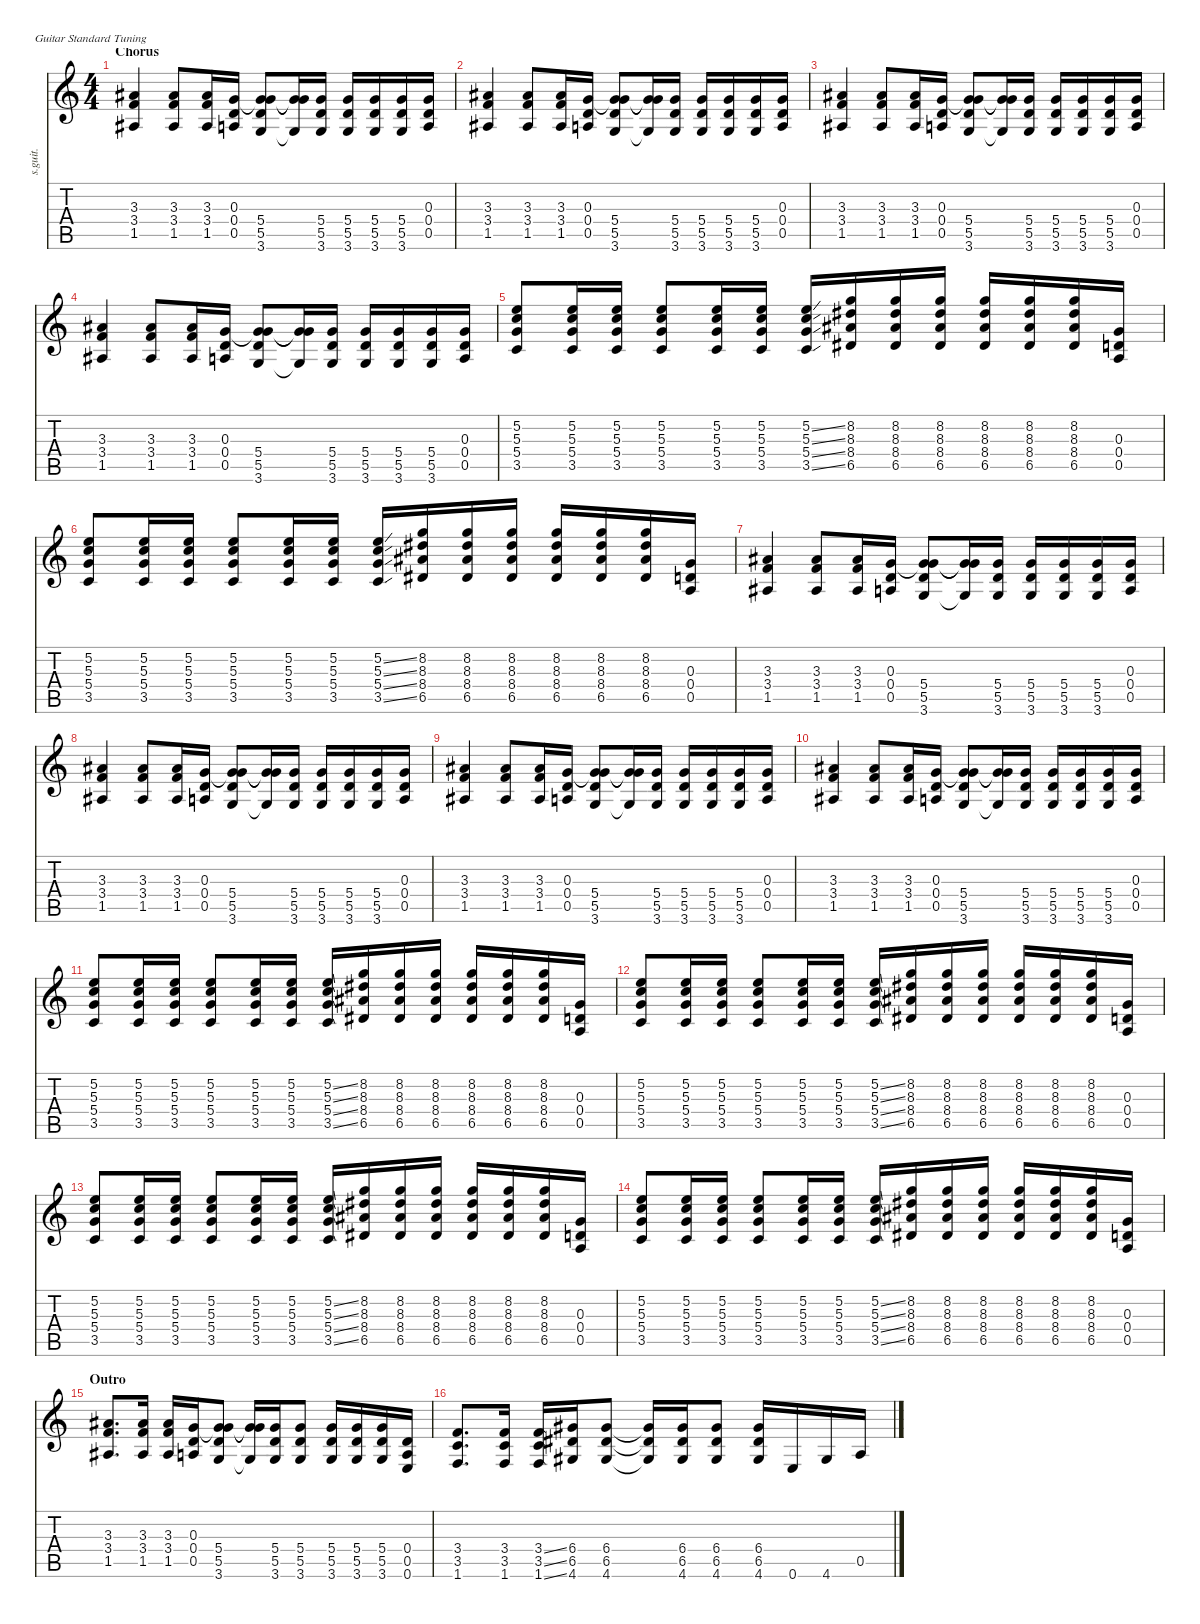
\defaultSystemsLayout 4
\hideDynamics
\bracketExtendMode nobrackets
\track ("Kurt Cobain | Distortion" "s.guit.") {instrument distortionguitar}
\staff {score tabs}
\tuning (E4 B3 G3 D3 A2 E2)
\ts (4 4)
\section ("" "Chorus")
\tempo (79 hide)
\clef g2
\ks c
(3.3{acc #} 3.4 1.5{acc #}).4{lyrics (0 "") lyrics (1 "") lyrics (2 "") lyrics (3 "") lyrics (4 "") dy f} (3.3{acc #} 3.4 1.5{acc #}).8{lyrics (0 "") lyrics (1 "") lyrics (2 "") lyrics (3 "") lyrics (4 "")} (3.3{acc #} 3.4 1.5{acc #}).16{lyrics (0 "") lyrics (1 "") lyrics (2 "") lyrics (3 "") lyrics (4 "")} (0.3 0.4 0.5).16{lyrics (0 "") lyrics (1 "") lyrics (2 "") lyrics (3 "") lyrics (4 "")} (5.4 5.5 3.6 0.3{t}).8{lyrics (0 "") lyrics (1 "") lyrics (2 "") lyrics (3 "") lyrics (4 "")} (0.3{t} 5.4{t} 3.6{t}).16{lyrics (0 "") lyrics (1 "") lyrics (2 "") lyrics (3 "") lyrics (4 "")} (5.4 5.5 3.6).16{lyrics (0 "") lyrics (1 "") lyrics (2 "") lyrics (3 "") lyrics (4 "")} (5.4 5.5 3.6).16{lyrics (0 "") lyrics (1 "") lyrics (2 "") lyrics (3 "") lyrics (4 "")} (5.4 5.5 3.6).16{lyrics (0 "") lyrics (1 "") lyrics (2 "") lyrics (3 "") lyrics (4 "")} (5.4 5.5 3.6).16{lyrics (0 "") lyrics (1 "") lyrics (2 "") lyrics (3 "") lyrics (4 "")} (0.3 0.4 0.5).16{lyrics (0 "") lyrics (1 "") lyrics (2 "") lyrics (3 "") lyrics (4 "")} |
(3.3{acc #} 3.4 1.5{acc #}).4{lyrics (0 "") lyrics (1 "") lyrics (2 "") lyrics (3 "") lyrics (4 "")} (3.3{acc #} 3.4 1.5{acc #}).8{lyrics (0 "") lyrics (1 "") lyrics (2 "") lyrics (3 "") lyrics (4 "")} (3.3{acc #} 3.4 1.5{acc #}).16{lyrics (0 "") lyrics (1 "") lyrics (2 "") lyrics (3 "") lyrics (4 "")} (0.3 0.4 0.5).16{lyrics (0 "") lyrics (1 "") lyrics (2 "") lyrics (3 "") lyrics (4 "")} (5.4 5.5 3.6 0.3{t}).8{lyrics (0 "") lyrics (1 "") lyrics (2 "") lyrics (3 "") lyrics (4 "")} (0.3{t} 5.4{t} 3.6{t}).16{lyrics (0 "") lyrics (1 "") lyrics (2 "") lyrics (3 "") lyrics (4 "")} (5.4 5.5 3.6).16{lyrics (0 "") lyrics (1 "") lyrics (2 "") lyrics (3 "") lyrics (4 "")} (5.4 5.5 3.6).16{lyrics (0 "") lyrics (1 "") lyrics (2 "") lyrics (3 "") lyrics (4 "")} (5.4 5.5 3.6).16{lyrics (0 "") lyrics (1 "") lyrics (2 "") lyrics (3 "") lyrics (4 "")} (5.4 5.5 3.6).16{lyrics (0 "") lyrics (1 "") lyrics (2 "") lyrics (3 "") lyrics (4 "")} (0.3 0.4 0.5).16{lyrics (0 "") lyrics (1 "") lyrics (2 "") lyrics (3 "") lyrics (4 "")} |
(3.3{acc #} 3.4 1.5{acc #}).4{lyrics (0 "") lyrics (1 "") lyrics (2 "") lyrics (3 "") lyrics (4 "")} (3.3{acc #} 3.4 1.5{acc #}).8{lyrics (0 "") lyrics (1 "") lyrics (2 "") lyrics (3 "") lyrics (4 "")} (3.3{acc #} 3.4 1.5{acc #}).16{lyrics (0 "") lyrics (1 "") lyrics (2 "") lyrics (3 "") lyrics (4 "")} (0.3 0.4 0.5).16{lyrics (0 "") lyrics (1 "") lyrics (2 "") lyrics (3 "") lyrics (4 "")} (5.4 5.5 3.6 0.3{t}).8{lyrics (0 "") lyrics (1 "") lyrics (2 "") lyrics (3 "") lyrics (4 "")} (0.3{t} 5.4{t} 3.6{t}).16{lyrics (0 "") lyrics (1 "") lyrics (2 "") lyrics (3 "") lyrics (4 "")} (5.4 5.5 3.6).16{lyrics (0 "") lyrics (1 "") lyrics (2 "") lyrics (3 "") lyrics (4 "")} (5.4 5.5 3.6).16{lyrics (0 "") lyrics (1 "") lyrics (2 "") lyrics (3 "") lyrics (4 "")} (5.4 5.5 3.6).16{lyrics (0 "") lyrics (1 "") lyrics (2 "") lyrics (3 "") lyrics (4 "")} (5.4 5.5 3.6).16{lyrics (0 "") lyrics (1 "") lyrics (2 "") lyrics (3 "") lyrics (4 "")} (0.3 0.4 0.5).16{lyrics (0 "") lyrics (1 "") lyrics (2 "") lyrics (3 "") lyrics (4 "")} |
(3.3{acc #} 3.4 1.5{acc #}).4{lyrics (0 "") lyrics (1 "") lyrics (2 "") lyrics (3 "") lyrics (4 "")} (3.3{acc #} 3.4 1.5{acc #}).8{lyrics (0 "") lyrics (1 "") lyrics (2 "") lyrics (3 "") lyrics (4 "")} (3.3{acc #} 3.4 1.5{acc #}).16{lyrics (0 "") lyrics (1 "") lyrics (2 "") lyrics (3 "") lyrics (4 "")} (0.3 0.4 0.5).16{lyrics (0 "") lyrics (1 "") lyrics (2 "") lyrics (3 "") lyrics (4 "")} (5.4 5.5 3.6 0.3{t}).8{lyrics (0 "") lyrics (1 "") lyrics (2 "") lyrics (3 "") lyrics (4 "")} (0.3{t} 5.4{t} 3.6{t}).16{lyrics (0 "") lyrics (1 "") lyrics (2 "") lyrics (3 "") lyrics (4 "")} (5.4 5.5 3.6).16{lyrics (0 "") lyrics (1 "") lyrics (2 "") lyrics (3 "") lyrics (4 "")} (5.4 5.5 3.6).16{lyrics (0 "") lyrics (1 "") lyrics (2 "") lyrics (3 "") lyrics (4 "")} (5.4 5.5 3.6).16{lyrics (0 "") lyrics (1 "") lyrics (2 "") lyrics (3 "") lyrics (4 "")} (5.4 5.5 3.6).16{lyrics (0 "") lyrics (1 "") lyrics (2 "") lyrics (3 "") lyrics (4 "")} (0.3 0.4 0.5).16{lyrics (0 "") lyrics (1 "") lyrics (2 "") lyrics (3 "") lyrics (4 "")} |
(5.2 5.3 5.4 3.5).8{lyrics (0 "") lyrics (1 "") lyrics (2 "") lyrics (3 "") lyrics (4 "")} (5.2 5.3 5.4 3.5).16{lyrics (0 "") lyrics (1 "") lyrics (2 "") lyrics (3 "") lyrics (4 "")} (5.2 5.3 5.4 3.5).16{lyrics (0 "") lyrics (1 "") lyrics (2 "") lyrics (3 "") lyrics (4 "")} (5.2 5.3 5.4 3.5).8{lyrics (0 "") lyrics (1 "") lyrics (2 "") lyrics (3 "") lyrics (4 "")} (5.2 5.3 5.4 3.5).16{lyrics (0 "") lyrics (1 "") lyrics (2 "") lyrics (3 "") lyrics (4 "")} (5.2 5.3 5.4 3.5).16{lyrics (0 "") lyrics (1 "") lyrics (2 "") lyrics (3 "") lyrics (4 "")} (5.2{ss} 5.3{ss} 5.4{ss} 3.5{ss}).16{lyrics (0 "") lyrics (1 "") lyrics (2 "") lyrics (3 "") lyrics (4 "")} (8.2 8.3{acc #} 8.4{acc #} 6.5{acc #}).16{lyrics (0 "") lyrics (1 "") lyrics (2 "") lyrics (3 "") lyrics (4 "")} (8.2 8.3{acc #} 8.4{acc #} 6.5{acc #}).16{lyrics (0 "") lyrics (1 "") lyrics (2 "") lyrics (3 "") lyrics (4 "")} (8.2 8.3{acc #} 8.4{acc #} 6.5{acc #}).16{lyrics (0 "") lyrics (1 "") lyrics (2 "") lyrics (3 "") lyrics (4 "")} (8.2 8.3{acc #} 8.4{acc #} 6.5{acc #}).16{lyrics (0 "") lyrics (1 "") lyrics (2 "") lyrics (3 "") lyrics (4 "")} (8.2 8.3{acc #} 8.4{acc #} 6.5{acc #}).16{lyrics (0 "") lyrics (1 "") lyrics (2 "") lyrics (3 "") lyrics (4 "")} (8.2 8.3{acc #} 8.4{acc #} 6.5{acc #}).16{lyrics (0 "") lyrics (1 "") lyrics (2 "") lyrics (3 "") lyrics (4 "")} (0.3 0.4 0.5).16{lyrics (0 "") lyrics (1 "") lyrics (2 "") lyrics (3 "") lyrics (4 "")} |
(5.2 5.3 5.4 3.5).8{lyrics (0 "") lyrics (1 "") lyrics (2 "") lyrics (3 "") lyrics (4 "")} (5.2 5.3 5.4 3.5).16{lyrics (0 "") lyrics (1 "") lyrics (2 "") lyrics (3 "") lyrics (4 "")} (5.2 5.3 5.4 3.5).16{lyrics (0 "") lyrics (1 "") lyrics (2 "") lyrics (3 "") lyrics (4 "")} (5.2 5.3 5.4 3.5).8{lyrics (0 "") lyrics (1 "") lyrics (2 "") lyrics (3 "") lyrics (4 "")} (5.2 5.3 5.4 3.5).16{lyrics (0 "") lyrics (1 "") lyrics (2 "") lyrics (3 "") lyrics (4 "")} (5.2 5.3 5.4 3.5).16{lyrics (0 "") lyrics (1 "") lyrics (2 "") lyrics (3 "") lyrics (4 "")} (5.2{ss} 5.3{ss} 5.4{ss} 3.5{ss}).16{lyrics (0 "") lyrics (1 "") lyrics (2 "") lyrics (3 "") lyrics (4 "")} (8.2 8.3{acc #} 8.4{acc #} 6.5{acc #}).16{lyrics (0 "") lyrics (1 "") lyrics (2 "") lyrics (3 "") lyrics (4 "")} (8.2 8.3{acc #} 8.4{acc #} 6.5{acc #}).16{lyrics (0 "") lyrics (1 "") lyrics (2 "") lyrics (3 "") lyrics (4 "")} (8.2 8.3{acc #} 8.4{acc #} 6.5{acc #}).16{lyrics (0 "") lyrics (1 "") lyrics (2 "") lyrics (3 "") lyrics (4 "")} (8.2 8.3{acc #} 8.4{acc #} 6.5{acc #}).16{lyrics (0 "") lyrics (1 "") lyrics (2 "") lyrics (3 "") lyrics (4 "")} (8.2 8.3{acc #} 8.4{acc #} 6.5{acc #}).16{lyrics (0 "") lyrics (1 "") lyrics (2 "") lyrics (3 "") lyrics (4 "")} (8.2 8.3{acc #} 8.4{acc #} 6.5{acc #}).16{lyrics (0 "") lyrics (1 "") lyrics (2 "") lyrics (3 "") lyrics (4 "")} (0.3 0.4 0.5).16{lyrics (0 "") lyrics (1 "") lyrics (2 "") lyrics (3 "") lyrics (4 "")} |
(3.3{acc #} 3.4 1.5{acc #}).4{lyrics (0 "") lyrics (1 "") lyrics (2 "") lyrics (3 "") lyrics (4 "")} (3.3{acc #} 3.4 1.5{acc #}).8{lyrics (0 "") lyrics (1 "") lyrics (2 "") lyrics (3 "") lyrics (4 "")} (3.3{acc #} 3.4 1.5{acc #}).16{lyrics (0 "") lyrics (1 "") lyrics (2 "") lyrics (3 "") lyrics (4 "")} (0.3 0.4 0.5).16{lyrics (0 "") lyrics (1 "") lyrics (2 "") lyrics (3 "") lyrics (4 "")} (5.4 5.5 3.6 0.3{t}).8{lyrics (0 "") lyrics (1 "") lyrics (2 "") lyrics (3 "") lyrics (4 "")} (0.3{t} 5.4{t} 3.6{t}).16{lyrics (0 "") lyrics (1 "") lyrics (2 "") lyrics (3 "") lyrics (4 "")} (5.4 5.5 3.6).16{lyrics (0 "") lyrics (1 "") lyrics (2 "") lyrics (3 "") lyrics (4 "")} (5.4 5.5 3.6).16{lyrics (0 "") lyrics (1 "") lyrics (2 "") lyrics (3 "") lyrics (4 "")} (5.4 5.5 3.6).16{lyrics (0 "") lyrics (1 "") lyrics (2 "") lyrics (3 "") lyrics (4 "")} (5.4 5.5 3.6).16{lyrics (0 "") lyrics (1 "") lyrics (2 "") lyrics (3 "") lyrics (4 "")} (0.3 0.4 0.5).16{lyrics (0 "") lyrics (1 "") lyrics (2 "") lyrics (3 "") lyrics (4 "")} |
(3.3{acc #} 3.4 1.5{acc #}).4{lyrics (0 "") lyrics (1 "") lyrics (2 "") lyrics (3 "") lyrics (4 "")} (3.3{acc #} 3.4 1.5{acc #}).8{lyrics (0 "") lyrics (1 "") lyrics (2 "") lyrics (3 "") lyrics (4 "")} (3.3{acc #} 3.4 1.5{acc #}).16{lyrics (0 "") lyrics (1 "") lyrics (2 "") lyrics (3 "") lyrics (4 "")} (0.3 0.4 0.5).16{lyrics (0 "") lyrics (1 "") lyrics (2 "") lyrics (3 "") lyrics (4 "")} (5.4 5.5 3.6 0.3{t}).8{lyrics (0 "") lyrics (1 "") lyrics (2 "") lyrics (3 "") lyrics (4 "")} (0.3{t} 5.4{t} 3.6{t}).16{lyrics (0 "") lyrics (1 "") lyrics (2 "") lyrics (3 "") lyrics (4 "")} (5.4 5.5 3.6).16{lyrics (0 "") lyrics (1 "") lyrics (2 "") lyrics (3 "") lyrics (4 "")} (5.4 5.5 3.6).16{lyrics (0 "") lyrics (1 "") lyrics (2 "") lyrics (3 "") lyrics (4 "")} (5.4 5.5 3.6).16{lyrics (0 "") lyrics (1 "") lyrics (2 "") lyrics (3 "") lyrics (4 "")} (5.4 5.5 3.6).16{lyrics (0 "") lyrics (1 "") lyrics (2 "") lyrics (3 "") lyrics (4 "")} (0.3 0.4 0.5).16{lyrics (0 "") lyrics (1 "") lyrics (2 "") lyrics (3 "") lyrics (4 "")} |
(3.3{acc #} 3.4 1.5{acc #}).4{lyrics (0 "") lyrics (1 "") lyrics (2 "") lyrics (3 "") lyrics (4 "")} (3.3{acc #} 3.4 1.5{acc #}).8{lyrics (0 "") lyrics (1 "") lyrics (2 "") lyrics (3 "") lyrics (4 "")} (3.3{acc #} 3.4 1.5{acc #}).16{lyrics (0 "") lyrics (1 "") lyrics (2 "") lyrics (3 "") lyrics (4 "")} (0.3 0.4 0.5).16{lyrics (0 "") lyrics (1 "") lyrics (2 "") lyrics (3 "") lyrics (4 "")} (5.4 5.5 3.6 0.3{t}).8{lyrics (0 "") lyrics (1 "") lyrics (2 "") lyrics (3 "") lyrics (4 "")} (0.3{t} 5.4{t} 3.6{t}).16{lyrics (0 "") lyrics (1 "") lyrics (2 "") lyrics (3 "") lyrics (4 "")} (5.4 5.5 3.6).16{lyrics (0 "") lyrics (1 "") lyrics (2 "") lyrics (3 "") lyrics (4 "")} (5.4 5.5 3.6).16{lyrics (0 "") lyrics (1 "") lyrics (2 "") lyrics (3 "") lyrics (4 "")} (5.4 5.5 3.6).16{lyrics (0 "") lyrics (1 "") lyrics (2 "") lyrics (3 "") lyrics (4 "")} (5.4 5.5 3.6).16{lyrics (0 "") lyrics (1 "") lyrics (2 "") lyrics (3 "") lyrics (4 "")} (0.3 0.4 0.5).16{lyrics (0 "") lyrics (1 "") lyrics (2 "") lyrics (3 "") lyrics (4 "")} |
(3.3{acc #} 3.4 1.5{acc #}).4{lyrics (0 "") lyrics (1 "") lyrics (2 "") lyrics (3 "") lyrics (4 "")} (3.3{acc #} 3.4 1.5{acc #}).8{lyrics (0 "") lyrics (1 "") lyrics (2 "") lyrics (3 "") lyrics (4 "")} (3.3{acc #} 3.4 1.5{acc #}).16{lyrics (0 "") lyrics (1 "") lyrics (2 "") lyrics (3 "") lyrics (4 "")} (0.3 0.4 0.5).16{lyrics (0 "") lyrics (1 "") lyrics (2 "") lyrics (3 "") lyrics (4 "")} (5.4 5.5 3.6 0.3{t}).8{lyrics (0 "") lyrics (1 "") lyrics (2 "") lyrics (3 "") lyrics (4 "")} (0.3{t} 5.4{t} 3.6{t}).16{lyrics (0 "") lyrics (1 "") lyrics (2 "") lyrics (3 "") lyrics (4 "")} (5.4 5.5 3.6).16{lyrics (0 "") lyrics (1 "") lyrics (2 "") lyrics (3 "") lyrics (4 "")} (5.4 5.5 3.6).16{lyrics (0 "") lyrics (1 "") lyrics (2 "") lyrics (3 "") lyrics (4 "")} (5.4 5.5 3.6).16{lyrics (0 "") lyrics (1 "") lyrics (2 "") lyrics (3 "") lyrics (4 "")} (5.4 5.5 3.6).16{lyrics (0 "") lyrics (1 "") lyrics (2 "") lyrics (3 "") lyrics (4 "")} (0.3 0.4 0.5).16{lyrics (0 "") lyrics (1 "") lyrics (2 "") lyrics (3 "") lyrics (4 "")} |
(5.2 5.3 5.4 3.5).8{lyrics (0 "") lyrics (1 "") lyrics (2 "") lyrics (3 "") lyrics (4 "")} (5.2 5.3 5.4 3.5).16{lyrics (0 "") lyrics (1 "") lyrics (2 "") lyrics (3 "") lyrics (4 "")} (5.2 5.3 5.4 3.5).16{lyrics (0 "") lyrics (1 "") lyrics (2 "") lyrics (3 "") lyrics (4 "")} (5.2 5.3 5.4 3.5).8{lyrics (0 "") lyrics (1 "") lyrics (2 "") lyrics (3 "") lyrics (4 "")} (5.2 5.3 5.4 3.5).16{lyrics (0 "") lyrics (1 "") lyrics (2 "") lyrics (3 "") lyrics (4 "")} (5.2 5.3 5.4 3.5).16{lyrics (0 "") lyrics (1 "") lyrics (2 "") lyrics (3 "") lyrics (4 "")} (5.2{ss} 5.3{ss} 5.4{ss} 3.5{ss}).16{lyrics (0 "") lyrics (1 "") lyrics (2 "") lyrics (3 "") lyrics (4 "")} (8.2 8.3{acc #} 8.4{acc #} 6.5{acc #}).16{lyrics (0 "") lyrics (1 "") lyrics (2 "") lyrics (3 "") lyrics (4 "")} (8.2 8.3{acc #} 8.4{acc #} 6.5{acc #}).16{lyrics (0 "") lyrics (1 "") lyrics (2 "") lyrics (3 "") lyrics (4 "")} (8.2 8.3{acc #} 8.4{acc #} 6.5{acc #}).16{lyrics (0 "") lyrics (1 "") lyrics (2 "") lyrics (3 "") lyrics (4 "")} (8.2 8.3{acc #} 8.4{acc #} 6.5{acc #}).16{lyrics (0 "") lyrics (1 "") lyrics (2 "") lyrics (3 "") lyrics (4 "")} (8.2 8.3{acc #} 8.4{acc #} 6.5{acc #}).16{lyrics (0 "") lyrics (1 "") lyrics (2 "") lyrics (3 "") lyrics (4 "")} (8.2 8.3{acc #} 8.4{acc #} 6.5{acc #}).16{lyrics (0 "") lyrics (1 "") lyrics (2 "") lyrics (3 "") lyrics (4 "")} (0.3 0.4 0.5).16{lyrics (0 "") lyrics (1 "") lyrics (2 "") lyrics (3 "") lyrics (4 "")} |
(5.2 5.3 5.4 3.5).8{lyrics (0 "") lyrics (1 "") lyrics (2 "") lyrics (3 "") lyrics (4 "")} (5.2 5.3 5.4 3.5).16{lyrics (0 "") lyrics (1 "") lyrics (2 "") lyrics (3 "") lyrics (4 "")} (5.2 5.3 5.4 3.5).16{lyrics (0 "") lyrics (1 "") lyrics (2 "") lyrics (3 "") lyrics (4 "")} (5.2 5.3 5.4 3.5).8{lyrics (0 "") lyrics (1 "") lyrics (2 "") lyrics (3 "") lyrics (4 "")} (5.2 5.3 5.4 3.5).16{lyrics (0 "") lyrics (1 "") lyrics (2 "") lyrics (3 "") lyrics (4 "")} (5.2 5.3 5.4 3.5).16{lyrics (0 "") lyrics (1 "") lyrics (2 "") lyrics (3 "") lyrics (4 "")} (5.2{ss} 5.3{ss} 5.4{ss} 3.5{ss}).16{lyrics (0 "") lyrics (1 "") lyrics (2 "") lyrics (3 "") lyrics (4 "")} (8.2 8.3{acc #} 8.4{acc #} 6.5{acc #}).16{lyrics (0 "") lyrics (1 "") lyrics (2 "") lyrics (3 "") lyrics (4 "")} (8.2 8.3{acc #} 8.4{acc #} 6.5{acc #}).16{lyrics (0 "") lyrics (1 "") lyrics (2 "") lyrics (3 "") lyrics (4 "")} (8.2 8.3{acc #} 8.4{acc #} 6.5{acc #}).16{lyrics (0 "") lyrics (1 "") lyrics (2 "") lyrics (3 "") lyrics (4 "")} (8.2 8.3{acc #} 8.4{acc #} 6.5{acc #}).16{lyrics (0 "") lyrics (1 "") lyrics (2 "") lyrics (3 "") lyrics (4 "")} (8.2 8.3{acc #} 8.4{acc #} 6.5{acc #}).16{lyrics (0 "") lyrics (1 "") lyrics (2 "") lyrics (3 "") lyrics (4 "")} (8.2 8.3{acc #} 8.4{acc #} 6.5{acc #}).16{lyrics (0 "") lyrics (1 "") lyrics (2 "") lyrics (3 "") lyrics (4 "")} (0.3 0.4 0.5).16{lyrics (0 "") lyrics (1 "") lyrics (2 "") lyrics (3 "") lyrics (4 "")} |
(5.2 5.3 5.4 3.5).8{lyrics (0 "") lyrics (1 "") lyrics (2 "") lyrics (3 "") lyrics (4 "")} (5.2 5.3 5.4 3.5).16{lyrics (0 "") lyrics (1 "") lyrics (2 "") lyrics (3 "") lyrics (4 "")} (5.2 5.3 5.4 3.5).16{lyrics (0 "") lyrics (1 "") lyrics (2 "") lyrics (3 "") lyrics (4 "")} (5.2 5.3 5.4 3.5).8{lyrics (0 "") lyrics (1 "") lyrics (2 "") lyrics (3 "") lyrics (4 "")} (5.2 5.3 5.4 3.5).16{lyrics (0 "") lyrics (1 "") lyrics (2 "") lyrics (3 "") lyrics (4 "")} (5.2 5.3 5.4 3.5).16{lyrics (0 "") lyrics (1 "") lyrics (2 "") lyrics (3 "") lyrics (4 "")} (5.2{ss} 5.3{ss} 5.4{ss} 3.5{ss}).16{lyrics (0 "") lyrics (1 "") lyrics (2 "") lyrics (3 "") lyrics (4 "")} (8.2 8.3{acc #} 8.4{acc #} 6.5{acc #}).16{lyrics (0 "") lyrics (1 "") lyrics (2 "") lyrics (3 "") lyrics (4 "")} (8.2 8.3{acc #} 8.4{acc #} 6.5{acc #}).16{lyrics (0 "") lyrics (1 "") lyrics (2 "") lyrics (3 "") lyrics (4 "")} (8.2 8.3{acc #} 8.4{acc #} 6.5{acc #}).16{lyrics (0 "") lyrics (1 "") lyrics (2 "") lyrics (3 "") lyrics (4 "")} (8.2 8.3{acc #} 8.4{acc #} 6.5{acc #}).16{lyrics (0 "") lyrics (1 "") lyrics (2 "") lyrics (3 "") lyrics (4 "")} (8.2 8.3{acc #} 8.4{acc #} 6.5{acc #}).16{lyrics (0 "") lyrics (1 "") lyrics (2 "") lyrics (3 "") lyrics (4 "")} (8.2 8.3{acc #} 8.4{acc #} 6.5{acc #}).16{lyrics (0 "") lyrics (1 "") lyrics (2 "") lyrics (3 "") lyrics (4 "")} (0.3 0.4 0.5).16{lyrics (0 "") lyrics (1 "") lyrics (2 "") lyrics (3 "") lyrics (4 "")} |
(5.2 5.3 5.4 3.5).8{lyrics (0 "") lyrics (1 "") lyrics (2 "") lyrics (3 "") lyrics (4 "")} (5.2 5.3 5.4 3.5).16{lyrics (0 "") lyrics (1 "") lyrics (2 "") lyrics (3 "") lyrics (4 "")} (5.2 5.3 5.4 3.5).16{lyrics (0 "") lyrics (1 "") lyrics (2 "") lyrics (3 "") lyrics (4 "")} (5.2 5.3 5.4 3.5).8{lyrics (0 "") lyrics (1 "") lyrics (2 "") lyrics (3 "") lyrics (4 "")} (5.2 5.3 5.4 3.5).16{lyrics (0 "") lyrics (1 "") lyrics (2 "") lyrics (3 "") lyrics (4 "")} (5.2 5.3 5.4 3.5).16{lyrics (0 "") lyrics (1 "") lyrics (2 "") lyrics (3 "") lyrics (4 "")} (5.2{ss} 5.3{ss} 5.4{ss} 3.5{ss}).16{lyrics (0 "") lyrics (1 "") lyrics (2 "") lyrics (3 "") lyrics (4 "")} (8.2 8.3{acc #} 8.4{acc #} 6.5{acc #}).16{lyrics (0 "") lyrics (1 "") lyrics (2 "") lyrics (3 "") lyrics (4 "")} (8.2 8.3{acc #} 8.4{acc #} 6.5{acc #}).16{lyrics (0 "") lyrics (1 "") lyrics (2 "") lyrics (3 "") lyrics (4 "")} (8.2 8.3{acc #} 8.4{acc #} 6.5{acc #}).16{lyrics (0 "") lyrics (1 "") lyrics (2 "") lyrics (3 "") lyrics (4 "")} (8.2 8.3{acc #} 8.4{acc #} 6.5{acc #}).16{lyrics (0 "") lyrics (1 "") lyrics (2 "") lyrics (3 "") lyrics (4 "")} (8.2 8.3{acc #} 8.4{acc #} 6.5{acc #}).16{lyrics (0 "") lyrics (1 "") lyrics (2 "") lyrics (3 "") lyrics (4 "")} (8.2 8.3{acc #} 8.4{acc #} 6.5{acc #}).16{lyrics (0 "") lyrics (1 "") lyrics (2 "") lyrics (3 "") lyrics (4 "")} (0.3 0.4 0.5).16{lyrics (0 "") lyrics (1 "") lyrics (2 "") lyrics (3 "") lyrics (4 "")} |
\section ("" "Outro")
(3.3{acc #} 3.4 1.5{acc #}).8{d lyrics (0 "") lyrics (1 "") lyrics (2 "") lyrics (3 "") lyrics (4 "")} (3.3{acc #} 3.4 1.5{acc #}).16{lyrics (0 "") lyrics (1 "") lyrics (2 "") lyrics (3 "") lyrics (4 "")} (3.3{acc #} 3.4 1.5{acc #}).16{lyrics (0 "") lyrics (1 "") lyrics (2 "") lyrics (3 "") lyrics (4 "")} (0.3 0.4 0.5).16{lyrics (0 "") lyrics (1 "") lyrics (2 "") lyrics (3 "") lyrics (4 "") dy ff} (5.4 5.5 3.6 0.3{t}).8{lyrics (0 "") lyrics (1 "") lyrics (2 "") lyrics (3 "") lyrics (4 "") dy f} (0.3{t} 5.4{t} 3.6{t}).16{lyrics (0 "") lyrics (1 "") lyrics (2 "") lyrics (3 "") lyrics (4 "")} (5.4 5.5 3.6).16{lyrics (0 "") lyrics (1 "") lyrics (2 "") lyrics (3 "") lyrics (4 "")} (5.4 5.5 3.6).8{lyrics (0 "") lyrics (1 "") lyrics (2 "") lyrics (3 "") lyrics (4 "")} (5.4 5.5 3.6).16{lyrics (0 "") lyrics (1 "") lyrics (2 "") lyrics (3 "") lyrics (4 "")} (5.4 5.5 3.6).16{lyrics (0 "") lyrics (1 "") lyrics (2 "") lyrics (3 "") lyrics (4 "")} (5.4 5.5 3.6).16{lyrics (0 "") lyrics (1 "") lyrics (2 "") lyrics (3 "") lyrics (4 "")} (0.4 0.5 0.6).16{lyrics (0 "") lyrics (1 "") lyrics (2 "") lyrics (3 "") lyrics (4 "")} |
(3.4 3.5 1.6).8{d lyrics (0 "") lyrics (1 "") lyrics (2 "") lyrics (3 "") lyrics (4 "")} (3.4 3.5 1.6).16{lyrics (0 "") lyrics (1 "") lyrics (2 "") lyrics (3 "") lyrics (4 "")} (3.4{ss} 3.5{ss} 1.6{ss}).16{lyrics (0 "") lyrics (1 "") lyrics (2 "") lyrics (3 "") lyrics (4 "")} (6.4{acc #} 6.5{acc #} 4.6{acc #}).16{lyrics (0 "") lyrics (1 "") lyrics (2 "") lyrics (3 "") lyrics (4 "")} (6.4{acc #} 6.5{acc #} 4.6{acc #}).8{lyrics (0 "") lyrics (1 "") lyrics (2 "") lyrics (3 "") lyrics (4 "")} (6.4{t acc #} 6.5{t acc #} 4.6{t acc #}).16{lyrics (0 "") lyrics (1 "") lyrics (2 "") lyrics (3 "") lyrics (4 "")} (6.4{acc #} 6.5{acc #} 4.6{acc #}).16{lyrics (0 "") lyrics (1 "") lyrics (2 "") lyrics (3 "") lyrics (4 "")} (6.4{acc #} 6.5{acc #} 4.6{acc #}).8{lyrics (0 "") lyrics (1 "") lyrics (2 "") lyrics (3 "") lyrics (4 "")} (6.4{acc #} 6.5{acc #} 4.6{acc #}).16{lyrics (0 "") lyrics (1 "") lyrics (2 "") lyrics (3 "") lyrics (4 "")} 0.6.16{lyrics (0 "") lyrics (1 "") lyrics (2 "") lyrics (3 "") lyrics (4 "")} 4.6{acc #}.16{lyrics (0 "") lyrics (1 "") lyrics (2 "") lyrics (3 "") lyrics (4 "")} 0.5.16{lyrics (0 "") lyrics (1 "") lyrics (2 "") lyrics (3 "") lyrics (4 "")}
